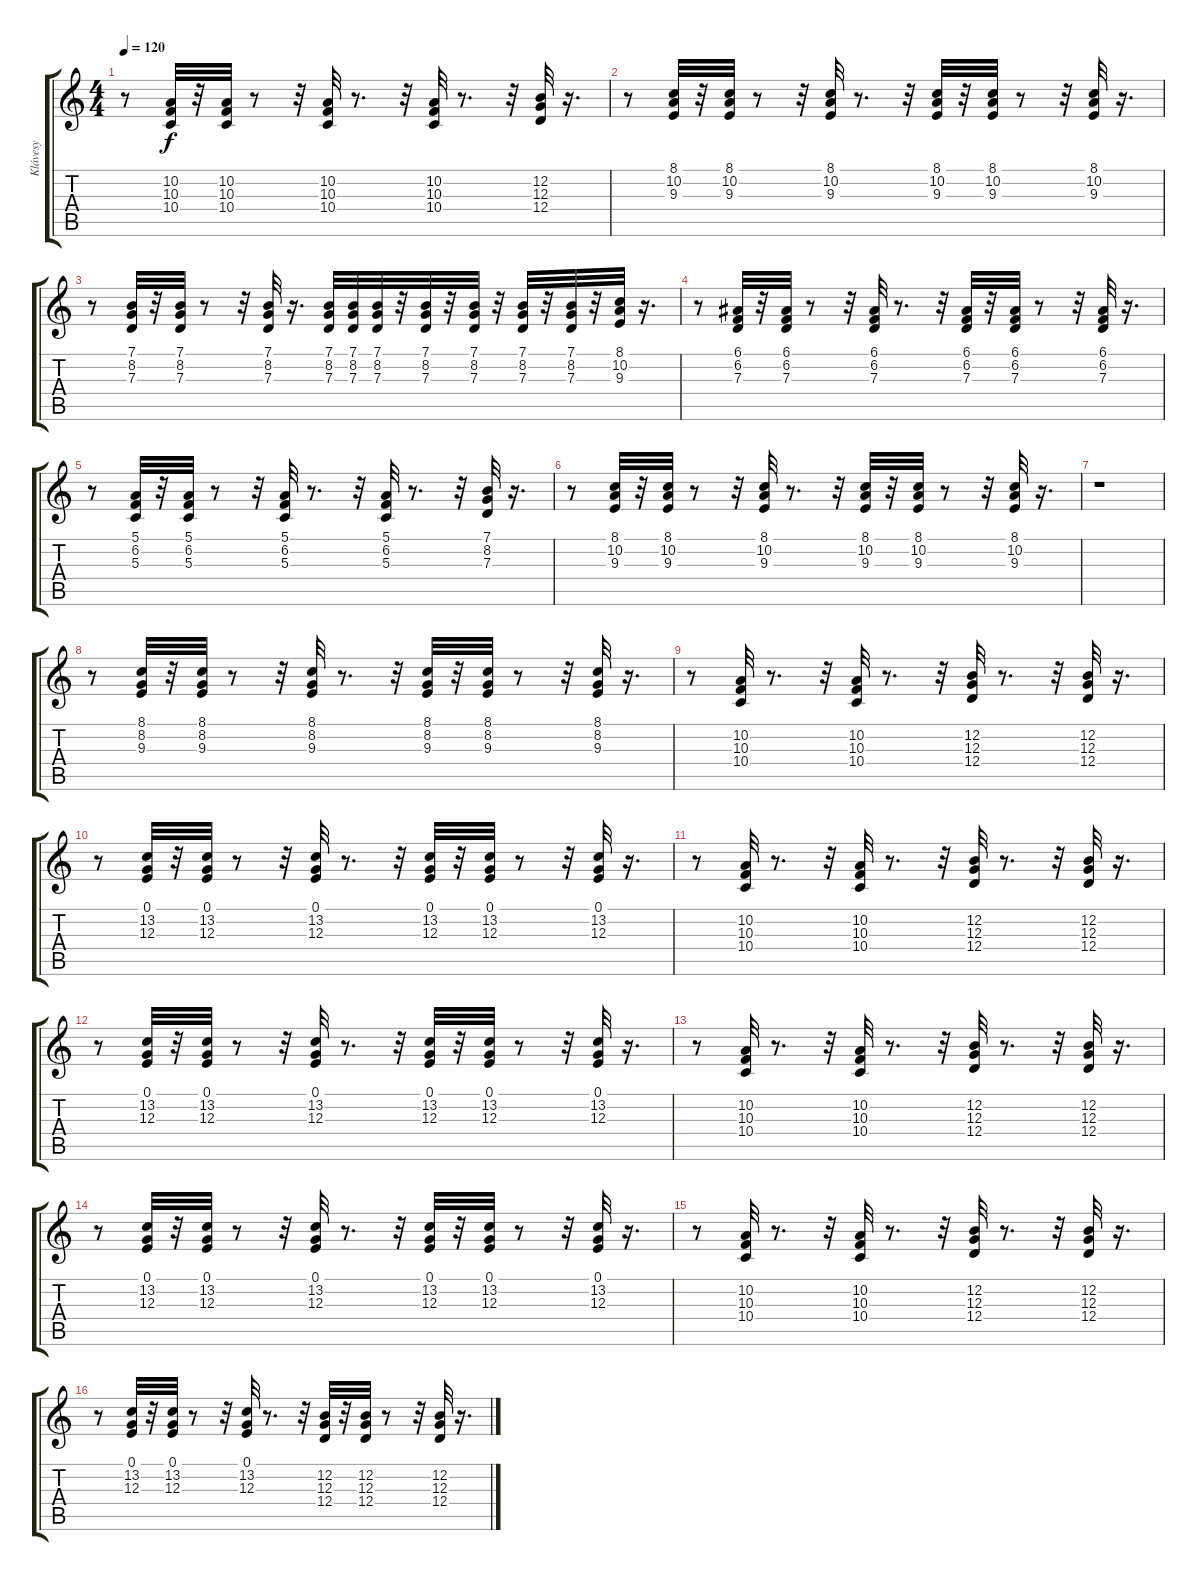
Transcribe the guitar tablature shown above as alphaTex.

\track ("Klávesy" "Klávesy") {instrument pad3polysynth}
\staff {score tabs}
\tuning (E4 B3 G3 D3 A2 E2) {hide}
\ts (4 4)
\tempo 120
\clef g2
\ks c
r.8{dy f} (10.2 10.3 10.4).32 r.32 (10.2 10.3 10.4).32 r.8 r.32 (10.2 10.3 10.4).32 r.8{d} r.32 (10.2 10.3 10.4).32 r.8{d} r.32 (12.2 12.3 12.4).32 r.16{d} |
r.8 (8.1 10.2 9.3).32 r.32 (8.1 10.2 9.3).32 r.8 r.32 (8.1 10.2 9.3).32 r.8{d} r.32 (8.1 10.2 9.3).32 r.32 (8.1 10.2 9.3).32 r.8 r.32 (8.1 10.2 9.3).32 r.16{d} |
r.8 (7.1 8.2 7.3).32 r.32 (7.1 8.2 7.3).32 r.8 r.32 (7.1 8.2 7.3).32 r.16{d} (7.1 8.2 7.3).32 (7.1 8.2 7.3).32 (7.1 8.2 7.3).32 r.32 (7.1 8.2 7.3).32 r.32 (7.1 8.2 7.3).32 r.32 (7.1 8.2 7.3).32 r.32 (7.1 8.2 7.3).32 r.32 (8.1 10.2 9.3).32 r.16{d} |
r.8 (6.1 6.2 7.3).32 r.32 (6.1 6.2 7.3).32 r.8 r.32 (6.1 6.2 7.3).32 r.8{d} r.32 (6.1 6.2 7.3).32 r.32 (6.1 6.2 7.3).32 r.8 r.32 (6.1 6.2 7.3).32 r.16{d} |
r.8 (5.1 6.2 5.3).32 r.32 (5.1 6.2 5.3).32 r.8 r.32 (5.1 6.2 5.3).32 r.8{d} r.32 (5.1 6.2 5.3).32 r.8{d} r.32 (7.1 8.2 7.3).32 r.16{d} |
r.8 (8.1 10.2 9.3).32 r.32 (8.1 10.2 9.3).32 r.8 r.32 (8.1 10.2 9.3).32 r.8{d} r.32 (8.1 10.2 9.3).32 r.32 (8.1 10.2 9.3).32 r.8 r.32 (8.1 10.2 9.3).32 r.16{d} |
r.1 |
r.8 (8.1 8.2 9.3).32 r.32 (8.1 8.2 9.3).32 r.8 r.32 (8.1 8.2 9.3).32 r.8{d} r.32 (8.1 8.2 9.3).32 r.32 (8.1 8.2 9.3).32 r.8 r.32 (8.1 8.2 9.3).32 r.16{d} |
r.8 (10.2 10.3 10.4).32 r.8{d} r.32 (10.2 10.3 10.4).32 r.8{d} r.32 (12.2 12.3 12.4).32 r.8{d} r.32 (12.2 12.3 12.4).32 r.16{d} |
r.8 (0.1 13.2 12.3).32 r.32 (0.1 13.2 12.3).32 r.8 r.32 (0.1 13.2 12.3).32 r.8{d} r.32 (0.1 13.2 12.3).32 r.32 (0.1 13.2 12.3).32 r.8 r.32 (0.1 13.2 12.3).32 r.16{d} |
r.8 (10.2 10.3 10.4).32 r.8{d} r.32 (10.2 10.3 10.4).32 r.8{d} r.32 (12.2 12.3 12.4).32 r.8{d} r.32 (12.2 12.3 12.4).32 r.16{d} |
r.8 (0.1 13.2 12.3).32 r.32 (0.1 13.2 12.3).32 r.8 r.32 (0.1 13.2 12.3).32 r.8{d} r.32 (0.1 13.2 12.3).32 r.32 (0.1 13.2 12.3).32 r.8 r.32 (0.1 13.2 12.3).32 r.16{d} |
r.8 (10.2 10.3 10.4).32 r.8{d} r.32 (10.2 10.3 10.4).32 r.8{d} r.32 (12.2 12.3 12.4).32 r.8{d} r.32 (12.2 12.3 12.4).32 r.16{d} |
r.8 (0.1 13.2 12.3).32 r.32 (0.1 13.2 12.3).32 r.8 r.32 (0.1 13.2 12.3).32 r.8{d} r.32 (0.1 13.2 12.3).32 r.32 (0.1 13.2 12.3).32 r.8 r.32 (0.1 13.2 12.3).32 r.16{d} |
r.8 (10.2 10.3 10.4).32 r.8{d} r.32 (10.2 10.3 10.4).32 r.8{d} r.32 (12.2 12.3 12.4).32 r.8{d} r.32 (12.2 12.3 12.4).32 r.16{d} |
r.8 (0.1 13.2 12.3).32 r.32 (0.1 13.2 12.3).32 r.8 r.32 (0.1 13.2 12.3).32 r.8{d} r.32 (12.2 12.3 12.4).32 r.32 (12.2 12.3 12.4).32 r.8 r.32 (12.2 12.3 12.4).32 r.16{d}
